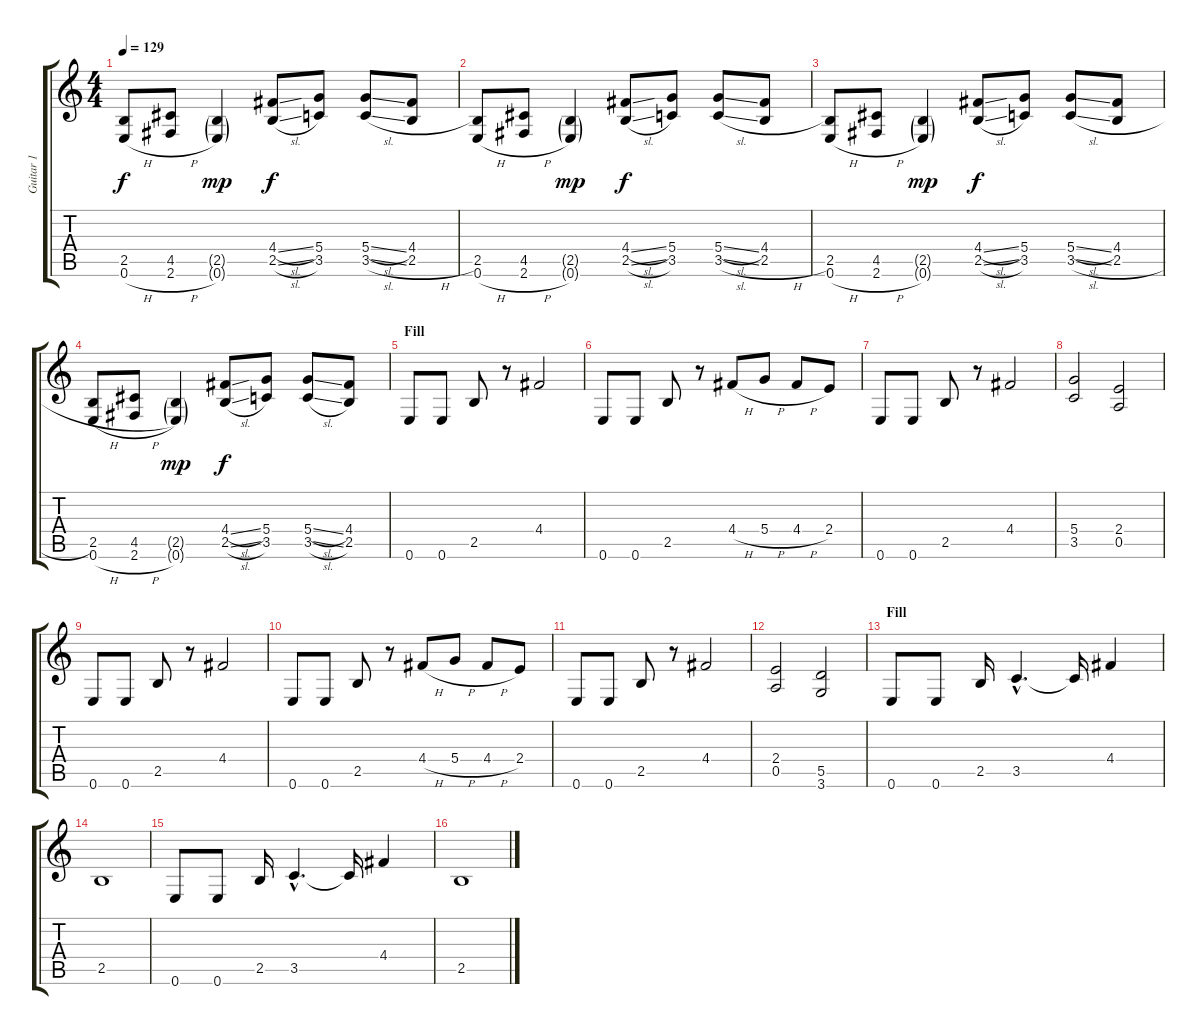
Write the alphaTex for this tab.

\track ("Guitar 1" "Guitar 1") {instrument distortionguitar}
\staff {score tabs}
\tuning (E4 B3 G3 D3 A2 E2) {hide}
\ts (4 4)
\tempo 129
\clef g2
\ks c
(2.5 0.6{h}).8{dy f} (4.5 2.6{h}).8 (2.5{g} 0.6{g}).4{dy mp} (4.4{sl} 2.5{sl}).8{dy f} (5.4 3.5).8 (5.4{sl} 3.5{sl}).8 (4.4 2.5{h}).8 |
(2.5 0.6{h}).8 (4.5 2.6{h}).8 (2.5{g} 0.6{g}).4{dy mp} (4.4{sl} 2.5{sl}).8{dy f} (5.4 3.5).8 (5.4{sl} 3.5{sl}).8 (4.4 2.5{h}).8 |
(2.5 0.6{h}).8 (4.5 2.6{h}).8 (2.5{g} 0.6{g}).4{dy mp} (4.4{sl} 2.5{sl}).8{dy f} (5.4 3.5).8 (5.4{sl} 3.5{sl}).8 (4.4 2.5{h}).8 |
(2.5 0.6{h}).8 (4.5 2.6{h}).8 (2.5{g} 0.6{g}).4{dy mp} (4.4{sl} 2.5{sl}).8{dy f} (5.4 3.5).8 (5.4{sl} 3.5{sl}).8 (4.4 2.5).8 |
\section ("" "Fill")
0.6.8 0.6.8 2.5.8 r.8 4.4.2 |
0.6.8 0.6.8 2.5.8 r.8 4.4{h}.8 5.4{h}.8 4.4{h}.8 2.4.8 |
0.6.8 0.6.8 2.5.8 r.8 4.4.2 |
(5.4 3.5).2 (2.4 0.5).2 |
0.6.8 0.6.8 2.5.8 r.8 4.4.2 |
0.6.8 0.6.8 2.5.8 r.8 4.4{h}.8 5.4{h}.8 4.4{h}.8 2.4.8 |
0.6.8 0.6.8 2.5.8 r.8 4.4.2 |
(2.4 0.5).2 (5.5 3.6).2 |
\section ("" "Fill")
0.6.8 0.6.8 2.5.16 3.5{hac}.4{d} 3.5{t}.16 4.4.4 |
2.5.1 |
0.6.8 0.6.8 2.5.16 3.5{hac}.4{d} 3.5{t}.16 4.4.4 |
2.5.1
